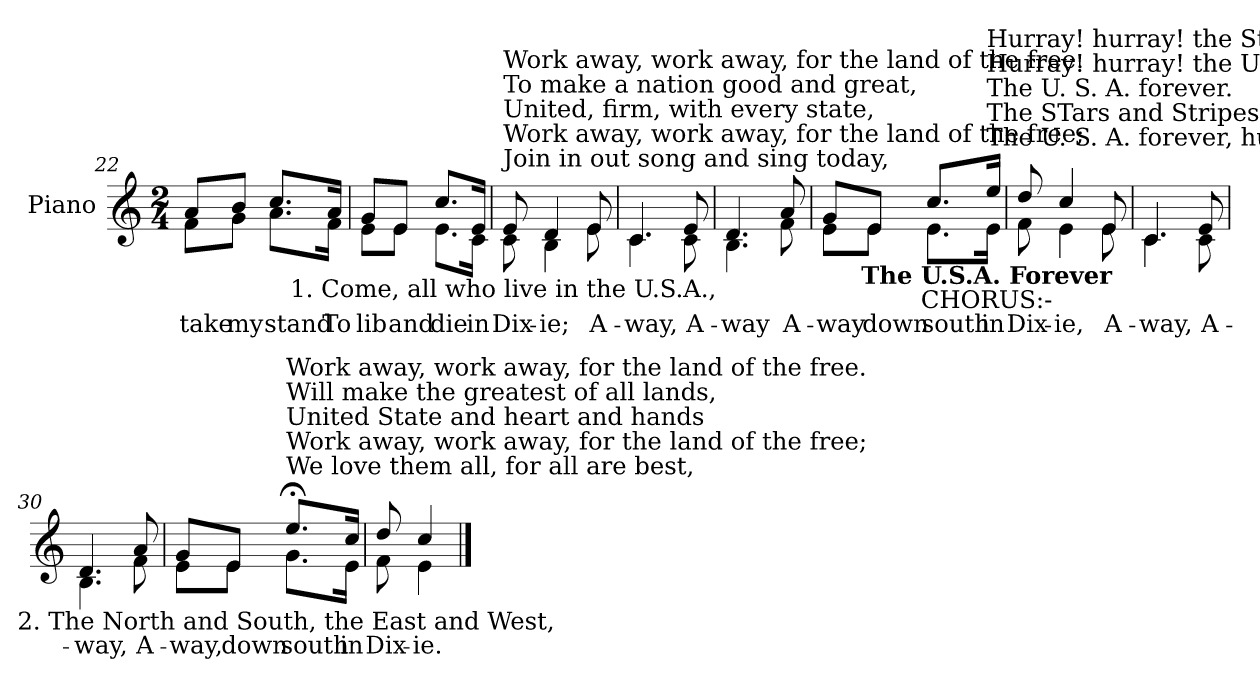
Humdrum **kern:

**kern	**text
*part1	*part1
*staff1	*staff1
*I"Piano	*
*I'Pno.	*
*clefG2	*
*k[]	*
*C:	*
*M2/4	*
=22	=22
!	!LO:LY:b:color=#000000
*^	*
8ai/L	8fi\L	take
!	!	!LO:LY:b:color=#000000
8bi/J	8gi\J	my
!	!	!LO:LY:b:color=#000000
8.cci/L	8.ai\L	stand
!	!	!LO:LY:b:color=#000000
16ai/Jk	16fi\Jk	To
!!LO:LB:g=z	!!
=23	=23	=23
!	!	!LO:LY:b:color=#000000
8gi/L	8ei\L	lib
!	!	!LO:LY:b:color=#000000
8ei/J	8ei\J	and
!	!	!LO:LY:b:color=#000000
8.cci/L	8.ei\L	die
!	!	!LO:LY:b:color=#000000
16ei/Jk	16ci\Jk	in
=24	=24	=24
!LO:TX:b:cj:t=1.  Come, all who live in the U.S.A.,	!	!
!LO:TX:t=Join in out song and sing today,	!	!
!LO:TX:t=Work away, work away, for the land of the free;	!	!
!LO:TX:t=United, firm, with every state,	!	!
!LO:TX:t=To make a nation good and great,	!	!
!LO:TX:t=Work away, work away, for the land of the free.	!	!
!	!	!LO:LY:b:color=#000000
8ei/	8ci\	Dix-
!	!	!LO:LY:b:color=#000000
4di/	4Bi\	-ie;
!	!	!LO:LY:b:color=#000000
8ei/	8ei\	A-
=25	=25	=25
!	!	!LO:LY:b:color=#000000
4.ci/	4.ci\	-way,
!	!	!LO:LY:b:color=#000000
8ei/	8ci\	A-
=26	=26	=26
!	!	!LO:LY:b:color=#000000
4.di/	4.Bi\	-way
!	!	!LO:LY:b:color=#000000
8ai/	8fi\	A-
=27	=27	=27
!	!	!LO:LY:b:color=#000000
8gi/L	8ei\L	-way
!	!	!LO:LY:b:color=#000000
8ei/J	8ei\J	down
!	!	!LO:LY:b:color=#000000
8.cci/L	8.ei\L	south
!LO:TX:b:B:cj:t=The U.S.A. Forever	!	!
!LO:TX:b:cj:t=CHORUS&colon;-	!	!
!LO:TX:t=The U. S. A. forever, hurray! hurray!	!	!
!LO:TX:t=The STars and Stripes shall wave above	!	!
!LO:TX:t=The U. S. A. forever.	!	!
!LO:TX:t=Hurray! hurray! the U. S. A. forever!	!	!
!LO:TX:t=Hurray! hurray!  the Stars and STripes forever.	!	!
!	!	!LO:LY:b:color=#000000
16eei/Jk	16ei\Jk	in
=28	=28	=28
!	!	!LO:LY:b:color=#000000
8ddi/	8fi\	Dix-
!	!	!LO:LY:b:color=#000000
4cci/	4ei\	-ie,
!	!	!LO:LY:b:color=#000000
8ei/	8ei\	A-
=29	=29	=29
!	!	!LO:LY:b:color=#000000
4.ci/	4.ci\	-way,
!	!	!LO:LY:b:color=#000000
8ei/	8ci\	A-
=30	=30	=30
!	!	!LO:LY:b:color=#000000
4.di/	4.Bi\	-way,
!	!	!LO:LY:b:color=#000000
8ai/	8fi\	A-
=31	=31	=31
!	!	!LO:LY:b:color=#000000
8gi/L	8ei\L	-way,
!	!	!LO:LY:b:color=#000000
8ei/J	8ei\J	down
!LO:TX:b:cj:t=2.  The North and South, the East and West,	!	!
!LO:TX:t=We love them all, for all are best,	!	!
!LO:TX:t=Work away, work away, for the land of the free;	!	!
!LO:TX:t=United State and heart and hands	!	!
!LO:TX:t=Will make the greatest of all lands,	!	!
!LO:TX:t=Work away, work away, for the land of the free.	!	!
!	!	!LO:LY:b:color=#000000
8.ee;i/L	8.gi\L	south
!	!	!LO:LY:b:color=#000000
16cci/Jk	16ei\Jk	in
=32	=32	=32
!	!	!LO:LY:b:color=#000000
8ddi/	8fi\	Dix-
!	!	!LO:LY:b:color=#000000
4cci/	4ei\	-ie.
*v	*v	*
==	==
*-	*-
